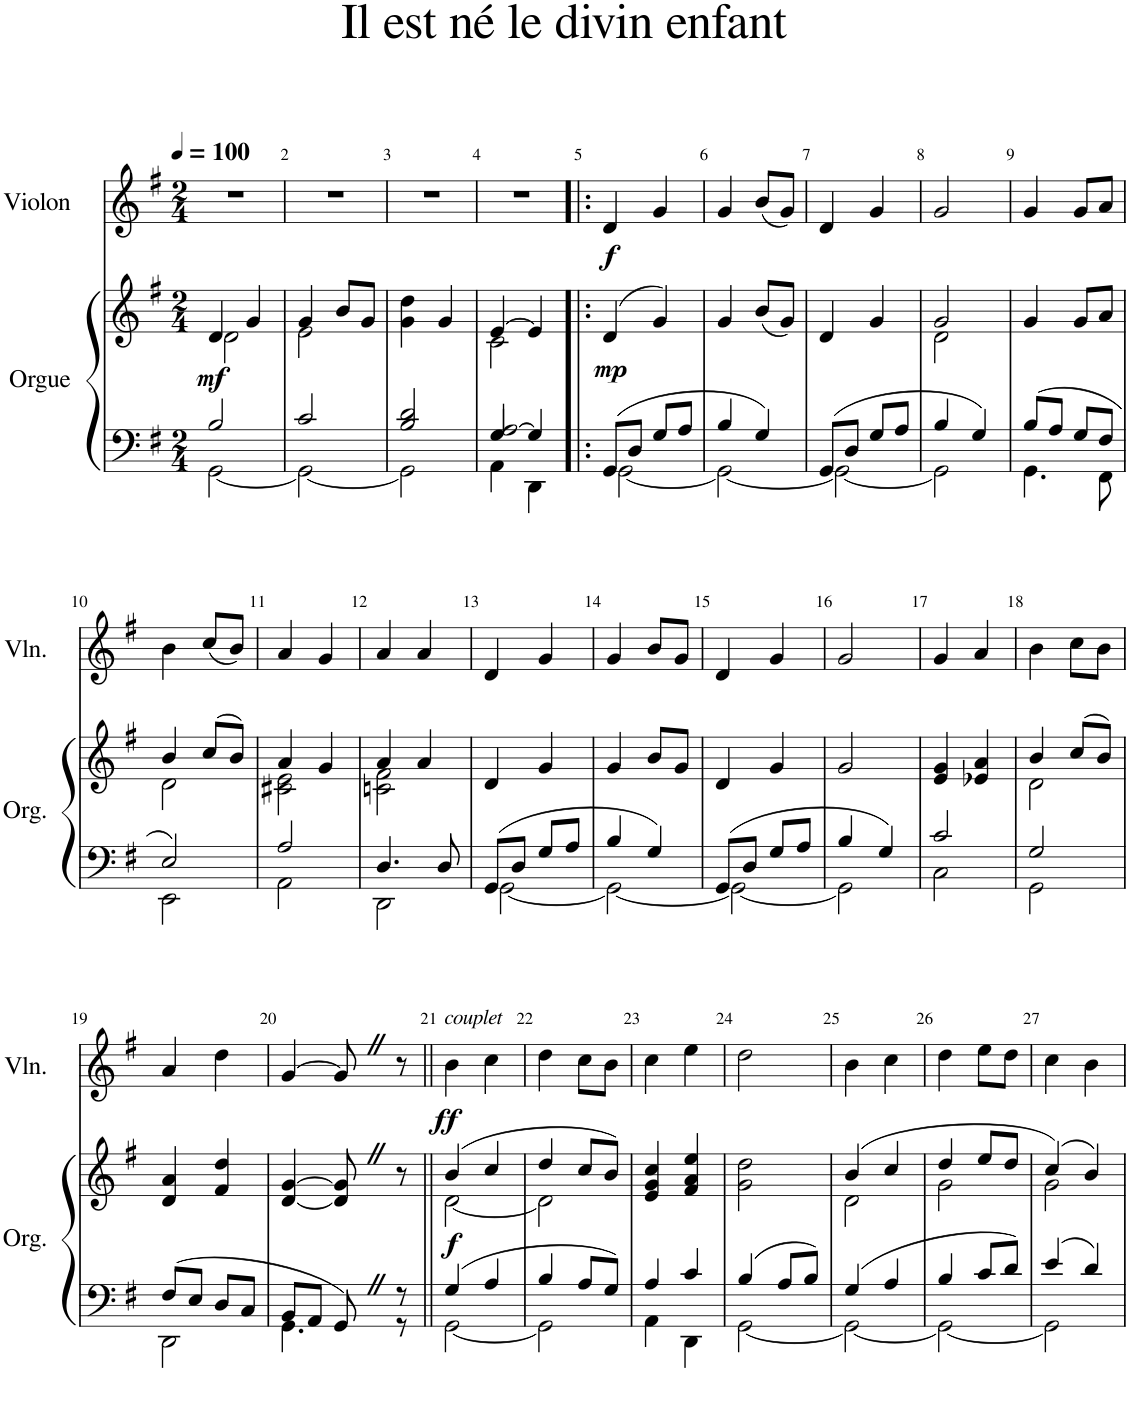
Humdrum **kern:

**kern	**kern	**dynam	**kern	**dynam
*part2	*part2	*part2	*part1	*part1
*staff3	*staff2	*staff2/3	*staff1	*staff1
*I"Orgue	*	*	*I"Violon	*
*I'Org.	*	*	*I'Vln.	*
*clefF4	*clefG2	*	*clefG2	*
*k[f#]	*k[f#]	*	*k[f#]	*
*M2/4	*M2/4	*	*M2/4	*
*MM100	*MM100	*	*MM100	*
=1	=1	=1	=1	=1
*^	*^	*	*	*
!	!	!	!	!LO:DY:b	!	!
2B/	[2GG\	4d/	2d\	mf	2r	.
.	.	4g/	.	.	.	.
=2	=2	=2	=2	=2	=2	=2
2c/	2GG\_	4g/	2e\	.	2r	.
.	.	8b/L	.	.	.	.
.	.	8g/J	.	.	.	.
*	*	*v	*v	*	*	*
=3	=3	=3	=3	=3	=3
2B/ 2d/	2GG\]	4g\ 4dd\	.	2r	.
.	.	4g/	.	.	.
=4	=4	=4	=4	=4	=4
*	*^	*^	*	*	*
2A/	4AA\	[4G/	[4e/	2c\	.	2r	.
.	4DD\	4G/]	4e/]	.	.	.	.
*	*	*	*v	*v	*	*	*
=5!|:	=5!|:	=5!|:	=5!|:	=5!|:	=5!|:	=5!|:
!	!	!	!	!LO:DY:b	!	!LO:DY:b
*	*v	*v	*	*	*	*
8GG/L	[2GG\	(>4d/	mp	4d/	f
8D/J	.	.	.	.	.
8G/L	.	4g/)	.	4g/	.
8A/J	.	.	.	.	.
=6	=6	=6	=6	=6	=6
4B/	2GG\_	4g/	.	4g/	.
4G/	.	(8b/L	.	(8b/L	.
.	.	8g/J)	.	8g/J)	.
=7	=7	=7	=7	=7	=7
8GG/L	2GG\_	4d/	.	4d/	.
8D/J	.	.	.	.	.
8G/L	.	4g/	.	4g/	.
8A/J	.	.	.	.	.
=8	=8	=8	=8	=8	=8
*	*	*^	*	*	*
4B/	2GG\]	2g/	2d\	.	2g/	.
4G/	.	.	.	.	.	.
*	*	*v	*v	*	*	*
=9	=9	=9	=9	=9	=9
8B/L	4.GG\	4g/	.	4g/	.
8A/J	.	.	.	.	.
8G/L	.	8g/L	.	8g/L	.
8F#/J	8FF#\	8a/J	.	8a/J	.
!!LO:LB:g=z
=10	=10	=10	=10	=10	=10
*	*	*^	*	*	*
2E/	2EE\	4b/	2d\	.	4b\	.
.	.	(8cc/L	.	.	(8cc/L	.
.	.	8b/J)	.	.	8b/J)	.
=11	=11	=11	=11	=11	=11	=11
2A/	2AA\	4a/	2c#X\ 2e\	.	4a/	.
.	.	4g/	.	.	4g/	.
=12	=12	=12	=12	=12	=12	=12
4.D/	2DD\	4a/	2cn\ 2f#\	.	4a/	.
.	.	4a/	.	.	4a/	.
8D/	.	.	.	.	.	.
*	*	*v	*v	*	*	*
=13	=13	=13	=13	=13	=13
8GG/L	[2GG\	4d/	.	4d/	.
8D/J	.	.	.	.	.
8G/L	.	4g/	.	4g/	.
8A/J	.	.	.	.	.
=14	=14	=14	=14	=14	=14
4B/	2GG\_	4g/	.	4g/	.
4G/	.	8b/L	.	8b/L	.
.	.	8g/J	.	8g/J	.
=15	=15	=15	=15	=15	=15
8GG/L	2GG\_	4d/	.	4d/	.
8D/J	.	.	.	.	.
8G/L	.	4g/	.	4g/	.
8A/J	.	.	.	.	.
=16	=16	=16	=16	=16	=16
4B/	2GG\]	2g/	.	2g/	.
4G/	.	.	.	.	.
=17	=17	=17	=17	=17	=17
2c/	2C\	4e/ 4g/	.	4g/	.
.	.	4e-X/ 4a/	.	4a/	.
=18	=18	=18	=18	=18	=18
*	*	*^	*	*	*
2G/	2GG\	4b/	2d\	.	4b\	.
.	.	(8cc/L	.	.	8cc\L	.
.	.	8b/J)	.	.	8b\J	.
*	*	*v	*v	*	*	*
!!LO:LB:g=z
=19	=19	=19	=19	=19	=19
8F#/L	2DD\	4d/ 4a/	.	4a/	.
8E/J	.	.	.	.	.
8D/L	.	4f#/ 4dd/	.	4dd\	.
8C/J	.	.	.	.	.
=20	=20	=20	=20	=20	=20
8BB/L	4.GG\	[4d/ [4g/	.	[>4g/	.
8AA/J	.	.	.	.	.
8GGZ/	.	8d/]Z 8g/]Z	.	8gZ/]	.
8r	8r	8r	.	8r	.
=21||	=21||	=21||	=21||	=21||	=21||
*	*	*^	*	*	*
!	!	!	!	!	!LO:TX:a:i:t=couplet	!
!	!	!	!	!LO:DY:b	!	!LO:DY:b
4G/	[2GG\	(4b/	[2d\	f	4b\	ff
4A/	.	4cc/	.	.	4cc\	.
=22	=22	=22	=22	=22	=22	=22
4B/	2GG\]	4dd/	2d\]	.	4dd\	.
8A/L	.	8cc/L	.	.	8cc\L	.
8G/J	.	8b/J)	.	.	8b\J	.
*	*	*v	*v	*	*	*
=23	=23	=23	=23	=23	=23
4A/	4AA\	4e/ 4g/ 4cc/	.	4cc\	.
4c/	4DD\	4f#/ 4a/ 4ee/	.	4ee\	.
=24	=24	=24	=24	=24	=24
4B/	[2GG\	2g\ 2dd\	.	2dd\	.
8A/L	.	.	.	.	.
8B/J	.	.	.	.	.
=25	=25	=25	=25	=25	=25
*	*	*^	*	*	*
4G/	2GG\_	(4b/	2d\	.	4b\	.
4A/	.	4cc/	.	.	4cc\	.
=26	=26	=26	=26	=26	=26	=26
4B/	2GG\_	4dd/	2g\	.	4dd\	.
8c/L	.	8ee/L	.	.	8ee\L	.
8d/J	.	8dd/J	.	.	8dd\J	.
=27	=27	=27	=27	=27	=27	=27
4e/	2GG\]	(4cc/)	2g\	.	4cc\	.
4d/	.	4b/)	.	.	4b\	.
*v	*v	*	*	*	*	*
*	*v	*v	*	*	*
=	=	=	=	=
*-	*-	*-	*-	*-
